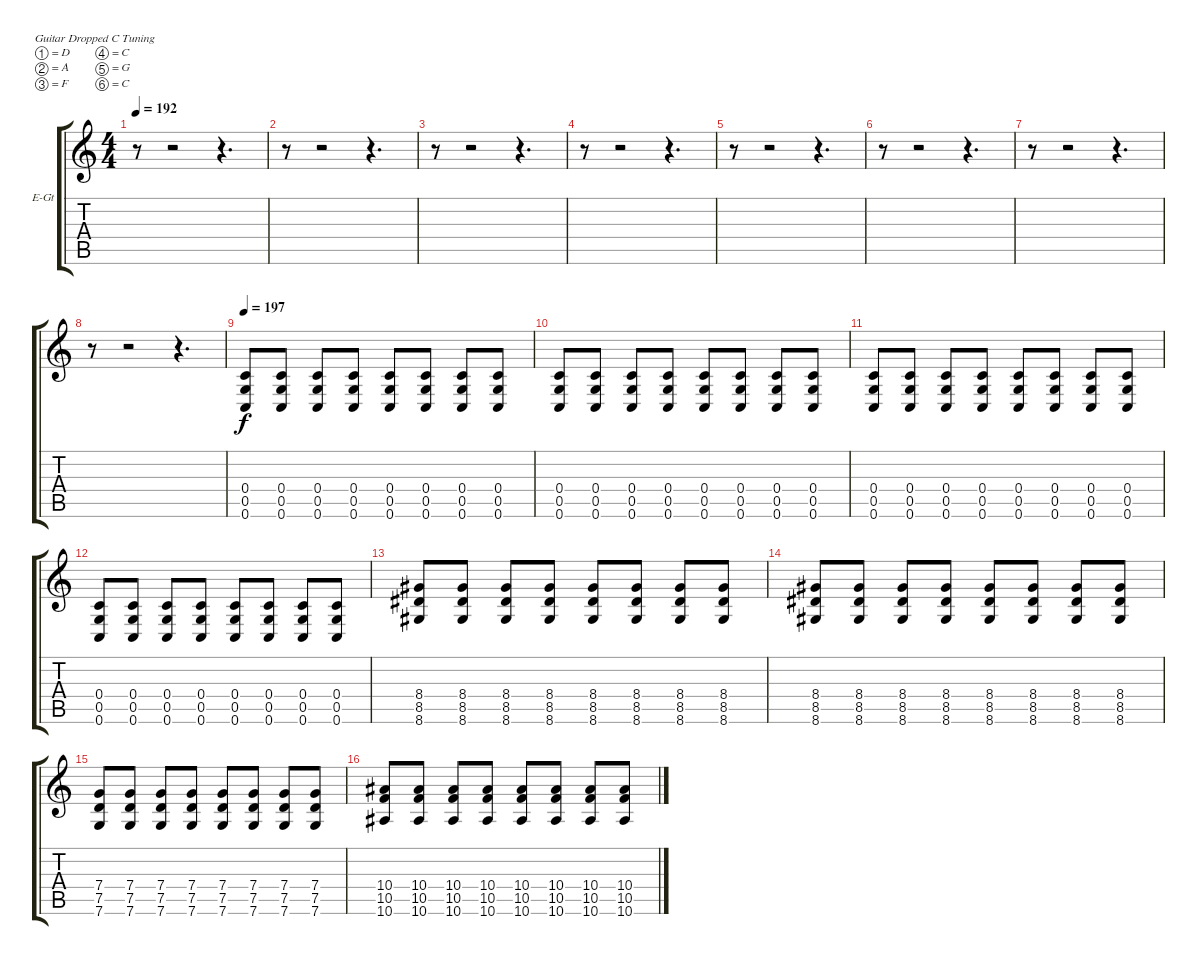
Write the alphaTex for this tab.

\bracketExtendMode groupsimilarinstruments
\firstSystemTrackNameOrientation horizontal
\otherSystemsTrackNameOrientation horizontal
\track ("Track 5" "E-Gt") {instrument distortionguitar}
\staff {score tabs}
\tuning (D4 A3 F3 C3 G2 C2)
\ts (4 4)
\tempo 192
\clef g2
\ks c
r.8{dy f} r.2 r.4{d} |
r.8 r.2 r.4{d} |
r.8 r.2 r.4{d} |
r.8 r.2 r.4{d} |
r.8 r.2 r.4{d} |
r.8 r.2 r.4{d} |
r.8 r.2 r.4{d} |
r.8 r.2 r.4{d} |
\tempo 197
(0.4 0.5 0.6).8 (0.4 0.5 0.6).8 (0.4 0.5 0.6).8 (0.4 0.5 0.6).8 (0.4 0.5 0.6).8 (0.4 0.5 0.6).8 (0.4 0.5 0.6).8 (0.4 0.5 0.6).8 |
(0.4 0.5 0.6).8 (0.4 0.5 0.6).8 (0.4 0.5 0.6).8 (0.4 0.5 0.6).8 (0.4 0.5 0.6).8 (0.4 0.5 0.6).8 (0.4 0.5 0.6).8 (0.4 0.5 0.6).8 |
(0.4 0.5 0.6).8 (0.4 0.5 0.6).8 (0.4 0.5 0.6).8 (0.4 0.5 0.6).8 (0.4 0.5 0.6).8 (0.4 0.5 0.6).8 (0.4 0.5 0.6).8 (0.4 0.5 0.6).8 |
(0.4 0.5 0.6).8 (0.4 0.5 0.6).8 (0.4 0.5 0.6).8 (0.4 0.5 0.6).8 (0.4 0.5 0.6).8 (0.4 0.5 0.6).8 (0.4 0.5 0.6).8 (0.4 0.5 0.6).8 |
(8.4 8.5 8.6).8 (8.4 8.5 8.6).8 (8.4 8.5 8.6).8 (8.4 8.5 8.6).8 (8.4 8.5 8.6).8 (8.4 8.5 8.6).8 (8.4 8.5 8.6).8 (8.4 8.5 8.6).8 |
(8.4 8.5 8.6).8 (8.4 8.5 8.6).8 (8.4 8.5 8.6).8 (8.4 8.5 8.6).8 (8.4 8.5 8.6).8 (8.4 8.5 8.6).8 (8.4 8.5 8.6).8 (8.4 8.5 8.6).8 |
(7.4 7.5 7.6).8 (7.4 7.5 7.6).8 (7.4 7.5 7.6).8 (7.4 7.5 7.6).8 (7.4 7.5 7.6).8 (7.4 7.5 7.6).8 (7.4 7.5 7.6).8 (7.4 7.5 7.6).8 |
(10.4 10.5 10.6).8 (10.4 10.5 10.6).8 (10.4 10.5 10.6).8 (10.4 10.5 10.6).8 (10.4 10.5 10.6).8 (10.4 10.5 10.6).8 (10.4 10.5 10.6).8 (10.4 10.5 10.6).8
